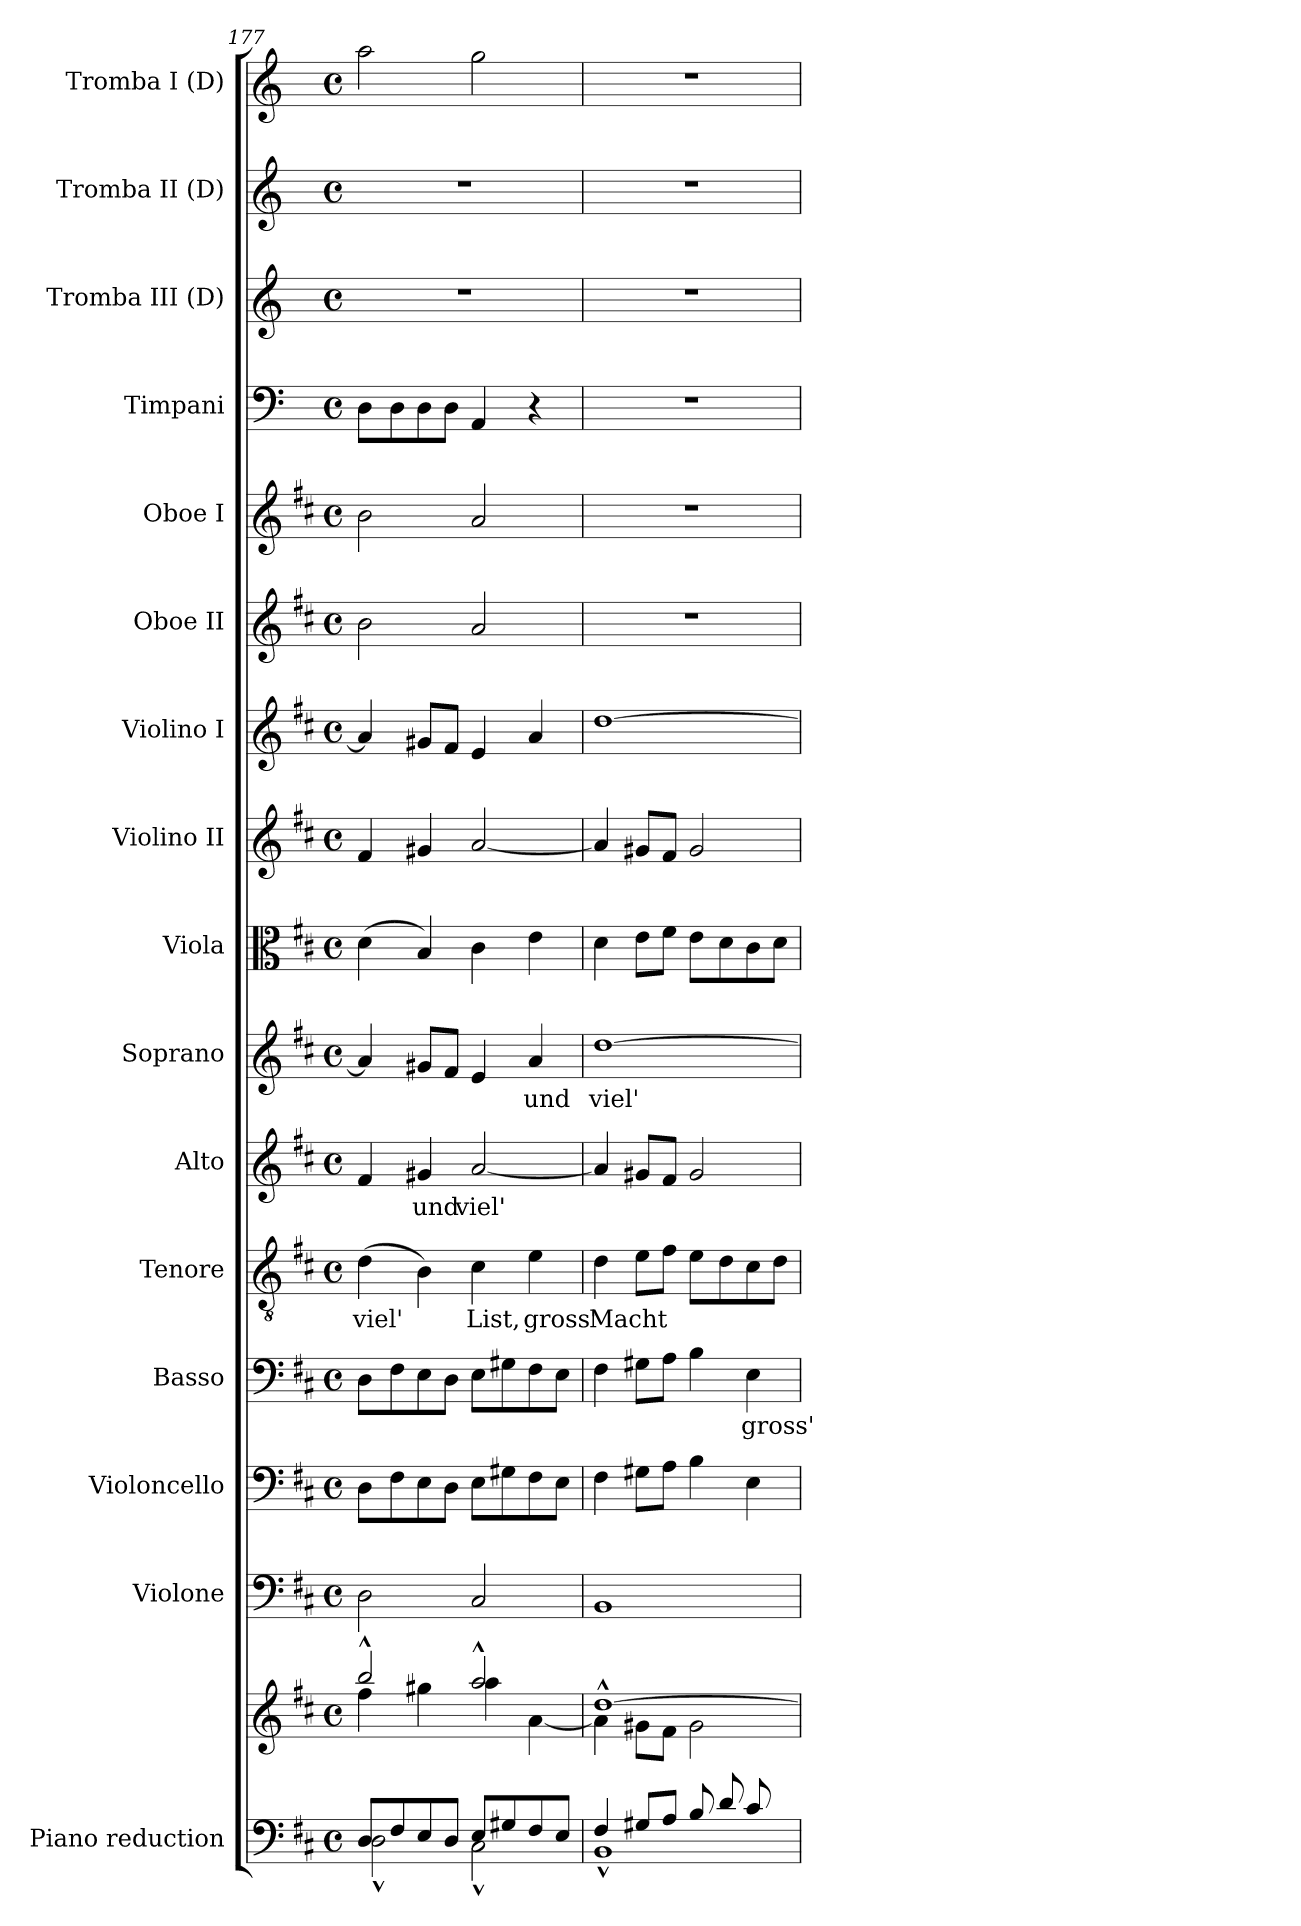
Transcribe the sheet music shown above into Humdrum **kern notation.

**kern	**kern	**kern	**kern	**kern	**text	**kern	**text	**kern	**text	**kern	**text	**kern	**kern	**kern	**kern	**kern	**kern	**kern	**kern	**kern
*part16	*part16	*part15	*part14	*part13	*part13	*part12	*part12	*part11	*part11	*part10	*part10	*part9	*part8	*part7	*part6	*part5	*part4	*part3	*part2	*part1
*staff17	*staff16	*staff15	*staff14	*staff13	*staff13	*staff12	*staff12	*staff11	*staff11	*staff10	*staff10	*staff9	*staff8	*staff7	*staff6	*staff5	*staff4	*staff3	*staff2	*staff1
*I"Piano reduction	*	*I"Violone	*I"Violoncello	*I"Basso	*	*I"Tenore	*	*I"Alto	*	*I"Soprano	*	*I"Viola	*I"Violino II	*I"Violino I	*I"Oboe II	*I"Oboe I	*I"Timpani	*I"Tromba III (D)	*I"Tromba II (D)	*I"Tromba I (D)
*I'Pno	*	*	*	*	*	*	*	*	*	*	*	*	*	*	*I'Ob	*I'Ob	*I'Timp	*	*	*
*clefF4	*clefG2	*clefF4	*clefF4	*clefF4	*	*clefGv2	*	*clefG2	*	*clefG2	*	*clefC3	*clefG2	*clefG2	*clefG2	*clefG2	*clefF4	*clefG2	*clefG2	*clefG2
*	*	*ITrd7c12	*	*	*	*	*	*	*	*	*	*	*	*	*	*	*	*ITrd-1c-2	*ITrd-1c-2	*ITrd-1c-2
*k[f#c#]	*k[f#c#]	*k[f#c#]	*k[f#c#]	*k[f#c#]	*	*k[f#c#]	*	*k[f#c#]	*	*k[f#c#]	*	*k[f#c#]	*k[f#c#]	*k[f#c#]	*k[f#c#]	*k[f#c#]	*k[]	*k[f#c#]	*k[f#c#]	*k[f#c#]
*M4/4	*M4/4	*M4/4	*M4/4	*M4/4	*	*M4/4	*	*M4/4	*	*M4/4	*	*M4/4	*M4/4	*M4/4	*M4/4	*M4/4	*M4/4	*M4/4	*M4/4	*M4/4
*met(c)	*met(c)	*met(c)	*met(c)	*met(c)	*	*met(c)	*	*met(c)	*	*met(c)	*	*met(c)	*met(c)	*met(c)	*met(c)	*met(c)	*met(c)	*met(c)	*met(c)	*met(c)
=177	=177	=177	=177	=177	=177	=177	=177	=177	=177	=177	=177	=177	=177	=177	=177	=177	=177	=177	=177	=177
*^	*^	*	*	*	*	*	*	*	*	*	*	*	*	*	*	*	*	*	*	*
!	!	!	!	!	!	!	!	!	!LO:LY:b	!	!	!	!	!	!	!	!	!	!	!	!	!
8D/L	2D^^\	2bb^^/	4ff#\	2DD\	8D\L	8D\L	.	(4d\	viel'	4f#/	.	4a/]	.	(4d\	4f#/	4a/]	2b\	2b\	8D\L	1r	1r	2bb\
8F#/	.	.	.	.	8F#\	8F#\	.	.	.	.	.	.	.	.	.	.	.	.	8D\	.	.	.
!	!	!	!	!	!	!	!	!	!	!	!LO:LY:b	!	!	!	!	!	!	!	!	!	!	!
8E/	.	.	4gg#X\	.	8E\	8E\	.	4B\)	.	4g#X/	und	8g#X/L	.	4B/)	4g#X/	8g#X/L	.	.	8D\	.	.	.
8D/J	.	.	.	.	8D\J	8D\J	.	.	.	.	.	8f#/J	.	.	.	8f#/J	.	.	8D\J	.	.	.
!	!	!	!	!	!	!	!	!	!LO:LY:b	!	!LO:LY:b	!	!	!	!	!	!	!	!	!	!	!
8E/L	2C#^^\	2aa^^/	4aa\	2CC#/	8E\L	8E\L	.	4c#\	List,	[2a/	viel'	4e/	.	4c#\	[2a/	4e/	2a/	2a/	4AA/	.	.	2aa\
8G#X/	.	.	.	.	8G#X\	8G#X\	.	.	.	.	.	.	.	.	.	.	.	.	.	.	.	.
!	!	!	!	!	!	!	!	!	!LO:LY:b	!	!	!	!LO:LY:b	!	!	!	!	!	!	!	!	!
8F#/	.	.	[4a\	.	8F#\	8F#\	.	4e\	gross'	.	.	4a/	und	4e\	.	4a/	.	.	4r	.	.	.
8E/J	.	.	.	.	8E\J	8E\J	.	.	.	.	.	.	.	.	.	.	.	.	.	.	.	.
=178	=178	=178	=178	=178	=178	=178	=178	=178	=178	=178	=178	=178	=178	=178	=178	=178	=178	=178	=178	=178	=178	=178
*	*	*	*^	*	*	*	*	*	*	*	*	*	*	*	*	*	*	*	*	*	*	*
!	!	!	!	!	!	!	!	!	!	!LO:LY:b	!	!	!	!LO:LY:b	!	!	!	!	!	!	!	!	!
4F#/	1BB^^	[1dd^^	4a\]	2..ryy	1BBB	4F#\	4F#\	.	4d\	Macht	4a/]	.	[1dd	viel'	4d\	4a/]	[1dd	1r	1r	1r	1r	1r	1r
8G#X/L	.	.	8g#X\L	.	.	8G#X\L	8G#X\L	.	8e\L	.	8g#X/L	.	.	.	8e\L	8g#X/L	.	.	.	.	.	.	.
8A/J	.	.	8f#\J	.	.	8A\J	8A\J	.	8f#\J	.	8f#/J	.	.	.	8f#\J	8f#/J	.	.	.	.	.	.	.
8B/L	.	.	2g#\	.	.	4B\	4B\	.	8e\L	.	2g#/	.	.	.	8e\L	2g#/	.	.	.	.	.	.	.
8d/	.	.	.	.	.	.	.	.	8d\	.	.	.	.	.	8d\	.	.	.	.	.	.	.	.
!	!	!	!	!	!	!	!	!LO:LY:b	!	!	!	!	!	!	!	!	!	!	!	!	!	!	!
8c#/	.	.	.	.	.	4E\	4E\	gross'	8c#\	.	.	.	.	.	8c#\	.	.	.	.	.	.	.	.
8ryy	.	.	.	8d\J	.	.	.	.	8d\J	.	.	.	.	.	8d\J	.	.	.	.	.	.	.	.
*v	*v	*	*	*	*	*	*	*	*	*	*	*	*	*	*	*	*	*	*	*	*	*	*
*	*v	*v	*v	*	*	*	*	*	*	*	*	*	*	*	*	*	*	*	*	*	*	*
=	=	=	=	=	=	=	=	=	=	=	=	=	=	=	=	=	=	=	=	=
*-	*-	*-	*-	*-	*-	*-	*-	*-	*-	*-	*-	*-	*-	*-	*-	*-	*-	*-	*-	*-
